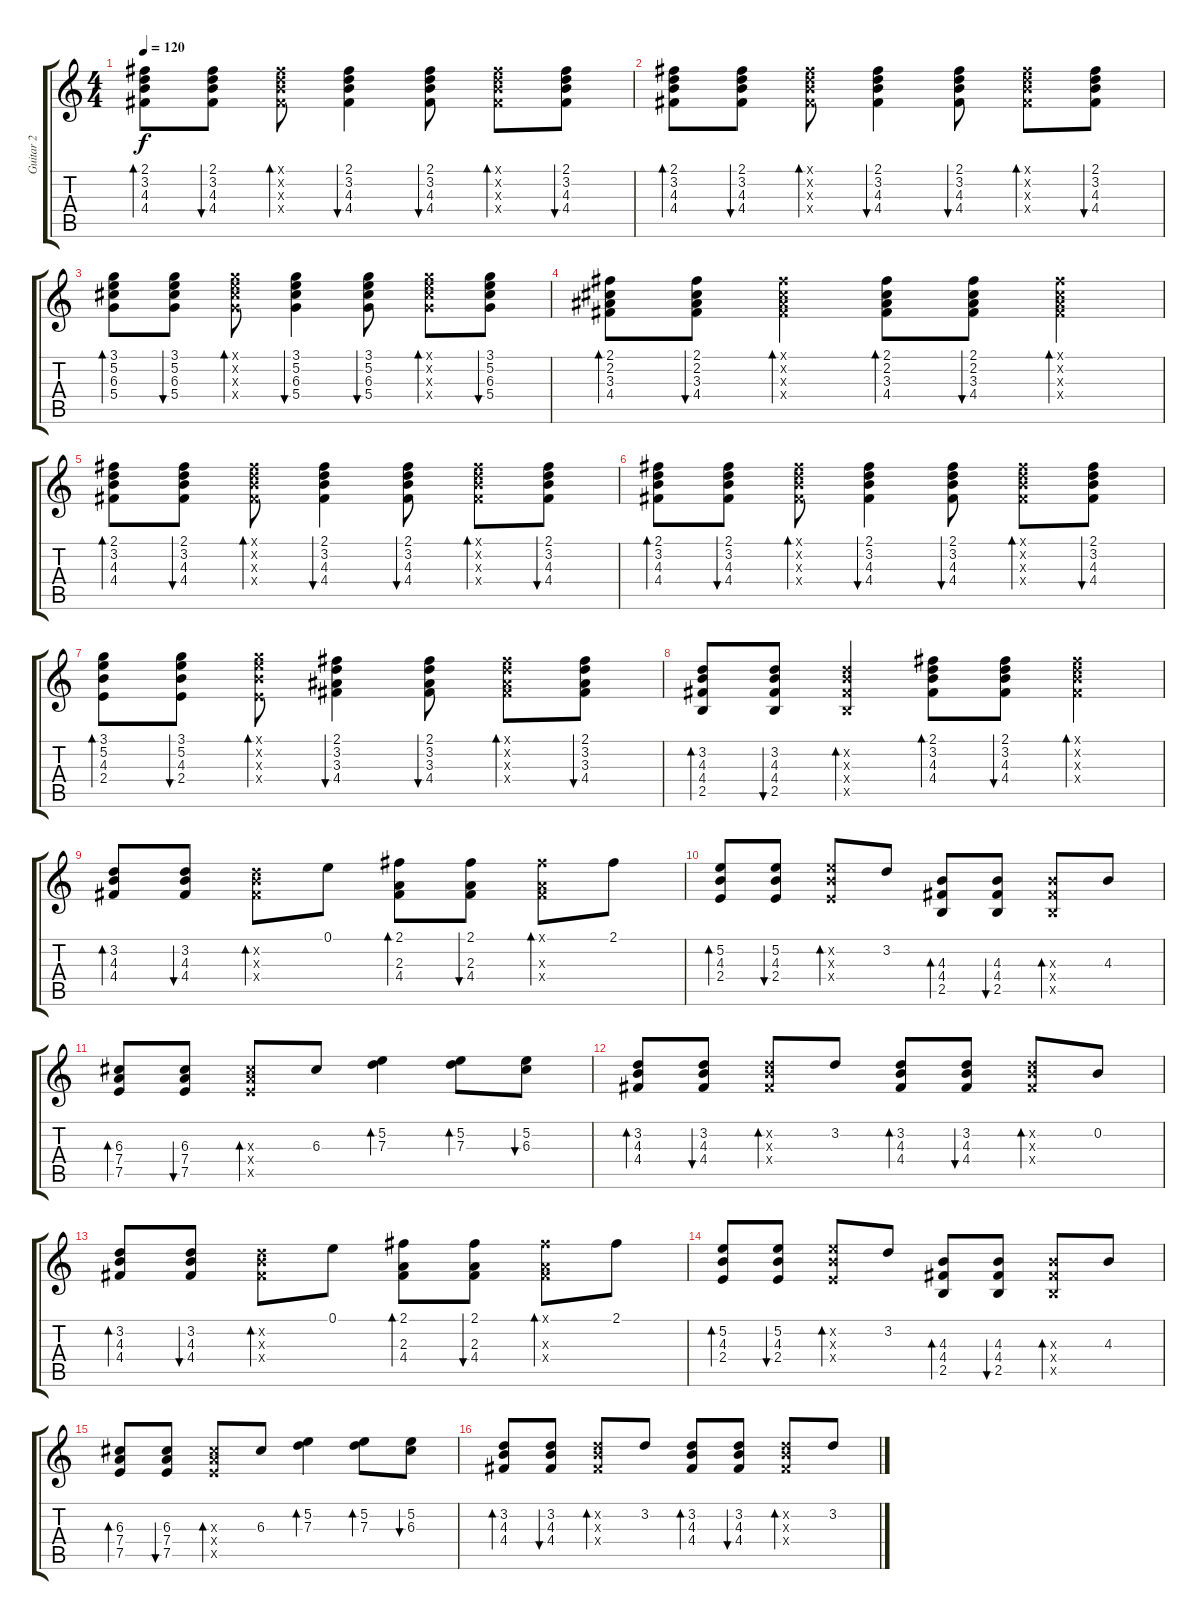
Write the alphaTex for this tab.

\track ("Guitar 2" "Guitar 2") {instrument acousticguitarsteel}
\staff {score tabs}
\tuning (E4 B3 G3 D3 A2 E2) {hide}
\ts (4 4)
\tempo 120
\clef g2
\ks c
(2.1 3.2 4.3 4.4).8{bd 30 dy f} (2.1 3.2 4.3 4.4).8{bu 30} (2.1{x} 3.2{x} 4.3{x} 4.4{x}).8{bd 30} (2.1 3.2 4.3 4.4).4{bu 30} (2.1 3.2 4.3 4.4).8{bu 30} (2.1{x} 3.2{x} 4.3{x} 4.4{x}).8{bd 30} (2.1 3.2 4.3 4.4).8{bu 30} |
(2.1 3.2 4.3 4.4).8{bd 30} (2.1 3.2 4.3 4.4).8{bu 30} (2.1{x} 3.2{x} 4.3{x} 4.4{x}).8{bd 30} (2.1 3.2 4.3 4.4).4{bu 30} (2.1 3.2 4.3 4.4).8{bu 30} (2.1{x} 3.2{x} 4.3{x} 4.4{x}).8{bd 30} (2.1 3.2 4.3 4.4).8{bu 30} |
(3.1 5.2 6.3 5.4).8{bd 30} (3.1 5.2 6.3 5.4).8{bu 30} (3.1{x} 5.2{x} 6.3{x} 5.4{x}).8{bd 30} (3.1 5.2 6.3 5.4).4{bu 30} (3.1 5.2 6.3 5.4).8{bu 30} (3.1{x} 5.2{x} 6.3{x} 5.4{x}).8{bd 30} (3.1 5.2 6.3 5.4).8{bu 30} |
(2.1 2.2 3.3 4.4).8{bd 30} (2.1 2.2 3.3 4.4).8{bu 30} (2.1{x} 2.2{x} 3.3{x} 4.4{x}).4{bd 30} (2.1 2.2 3.3 4.4).8{bd 30} (2.1 2.2 3.3 4.4).8{bu 30} (2.1{x} 2.2{x} 3.3{x} 4.4{x}).4{bd 30} |
(2.1 3.2 4.3 4.4).8{bd 30} (2.1 3.2 4.3 4.4).8{bu 30} (2.1{x} 3.2{x} 4.3{x} 4.4{x}).8{bd 30} (2.1 3.2 4.3 4.4).4{bu 30} (2.1 3.2 4.3 4.4).8{bu 30} (2.1{x} 3.2{x} 4.3{x} 4.4{x}).8{bd 30} (2.1 3.2 4.3 4.4).8{bu 30} |
(2.1 3.2 4.3 4.4).8{bd 30} (2.1 3.2 4.3 4.4).8{bu 30} (2.1{x} 3.2{x} 4.3{x} 4.4{x}).8{bd 30} (2.1 3.2 4.3 4.4).4{bu 30} (2.1 3.2 4.3 4.4).8{bu 30} (2.1{x} 3.2{x} 4.3{x} 4.4{x}).8{bd 30} (2.1 3.2 4.3 4.4).8{bu 30} |
(3.1 5.2 4.3 2.4).8{bd 30} (3.1 5.2 4.3 2.4).8{bu 30} (3.1{x} 5.2{x} 4.3{x} 2.4{x}).8{bd 30} (2.1 3.2 3.3 4.4).4{bu 30} (2.1 3.2 3.3 4.4).8{bu 30} (2.1{x} 3.2{x} 3.3{x} 4.4{x}).8{bd 30} (2.1 3.2 3.3 4.4).8{bu 30} |
(3.2 4.3 4.4 2.5).8{bd 30} (3.2 4.3 4.4 2.5).8{bu 30} (3.2{x} 4.3{x} 4.4{x} 2.5{x}).4{bd 30} (2.1 3.2 4.3 4.4).8{bd 30} (2.1 3.2 4.3 4.4).8{bu 30} (2.1{x} 3.2{x} 4.3{x} 4.4{x}).4{bd 30} |
(3.2 4.3 4.4).8{bd 30} (3.2 4.3 4.4).8{bu 30} (3.2{x} 4.3{x} 4.4{x}).8{bd 30} 0.1.8 (2.1 2.3 4.4).8{bd 30} (2.1 2.3 4.4).8{bu 30} (2.1{x} 2.3{x} 4.4{x}).8{bd 30} 2.1.8 |
(5.2 4.3 2.4).8{bd 30} (5.2 4.3 2.4).8{bu 30} (5.2{x} 4.3{x} 2.4{x}).8{bd 30} 3.2.8 (4.3 4.4 2.5).8{bd 30} (4.3 4.4 2.5).8{bu 30} (4.3{x} 4.4{x} 2.5{x}).8{bd 30} 4.3.8 |
(6.3 7.4 7.5).8{bd 30} (6.3 7.4 7.5).8{bu 30} (6.3{x} 7.4{x} 7.5{x}).8{bd 30} 6.3.8 (5.2 7.3).4{bd 30} (5.2 7.3).8{bd 30} (5.2 6.3).8{bu 30} |
(3.2 4.3 4.4).8{bd 30} (3.2 4.3 4.4).8{bu 30} (3.2{x} 4.3{x} 4.4{x}).8{bd 30} 3.2.8 (3.2 4.3 4.4).8{bd 30} (3.2 4.3 4.4).8{bu 30} (3.2{x} 4.3{x} 4.4{x}).8{bd 30} 0.2.8 |
(3.2 4.3 4.4).8{bd 30} (3.2 4.3 4.4).8{bu 30} (3.2{x} 4.3{x} 4.4{x}).8{bd 30} 0.1.8 (2.1 2.3 4.4).8{bd 30} (2.1 2.3 4.4).8{bu 30} (2.1{x} 2.3{x} 4.4{x}).8{bd 30} 2.1.8 |
(5.2 4.3 2.4).8{bd 30} (5.2 4.3 2.4).8{bu 30} (5.2{x} 4.3{x} 2.4{x}).8{bd 30} 3.2.8 (4.3 4.4 2.5).8{bd 30} (4.3 4.4 2.5).8{bu 30} (4.3{x} 4.4{x} 2.5{x}).8{bd 30} 4.3.8 |
(6.3 7.4 7.5).8{bd 30} (6.3 7.4 7.5).8{bu 30} (6.3{x} 7.4{x} 7.5{x}).8{bd 30} 6.3.8 (5.2 7.3).4{bd 30} (5.2 7.3).8{bd 30} (5.2 6.3).8{bu 30} |
(3.2 4.3 4.4).8{bd 30} (3.2 4.3 4.4).8{bu 30} (3.2{x} 4.3{x} 4.4{x}).8{bd 30} 3.2.8 (3.2 4.3 4.4).8{bd 30} (3.2 4.3 4.4).8{bu 30} (3.2{x} 4.3{x} 4.4{x}).8{bd 30} 3.2.8
